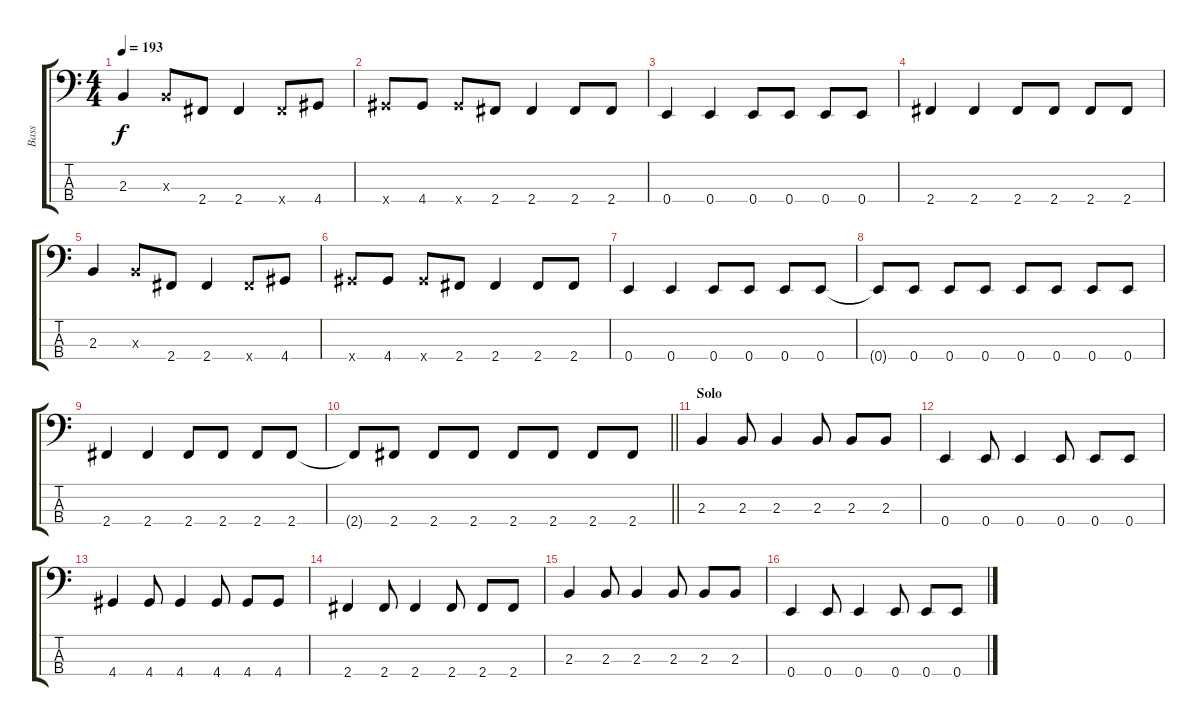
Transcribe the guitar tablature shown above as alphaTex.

\track ("Bass" "Bass") {instrument electricbasspick}
\staff {score tabs}
\tuning (G2 D2 A1 E1) {hide}
\ts (4 4)
\tempo 193
\clef f4
\ks c
2.3.4{dy f} 2.3{x}.8 2.4.8 2.4.4 2.4{x}.8 4.4.8 |
4.4{x}.8 4.4.8 4.4{x}.8 2.4.8 2.4.4 2.4.8 2.4.8 |
0.4.4 0.4.4 0.4.8 0.4.8 0.4.8 0.4.8 |
2.4.4 2.4.4 2.4.8 2.4.8 2.4.8 2.4.8 |
2.3.4 2.3{x}.8 2.4.8 2.4.4 2.4{x}.8 4.4.8 |
4.4{x}.8 4.4.8 4.4{x}.8 2.4.8 2.4.4 2.4.8 2.4.8 |
0.4.4 0.4.4 0.4.8 0.4.8 0.4.8 0.4.8 |
0.4{t}.8 0.4.8 0.4.8 0.4.8 0.4.8 0.4.8 0.4.8 0.4.8 |
2.4.4 2.4.4 2.4.8 2.4.8 2.4.8 2.4.8 |
\barLineRight lightlight
2.4{t}.8 2.4.8 2.4.8 2.4.8 2.4.8 2.4.8 2.4.8 2.4.8 |
\section ("" "Solo")
2.3.4 2.3.8 2.3.4 2.3.8 2.3.8 2.3.8 |
0.4.4 0.4.8 0.4.4 0.4.8 0.4.8 0.4.8 |
4.4.4 4.4.8 4.4.4 4.4.8 4.4.8 4.4.8 |
2.4.4 2.4.8 2.4.4 2.4.8 2.4.8 2.4.8 |
2.3.4 2.3.8 2.3.4 2.3.8 2.3.8 2.3.8 |
0.4.4 0.4.8 0.4.4 0.4.8 0.4.8 0.4.8
